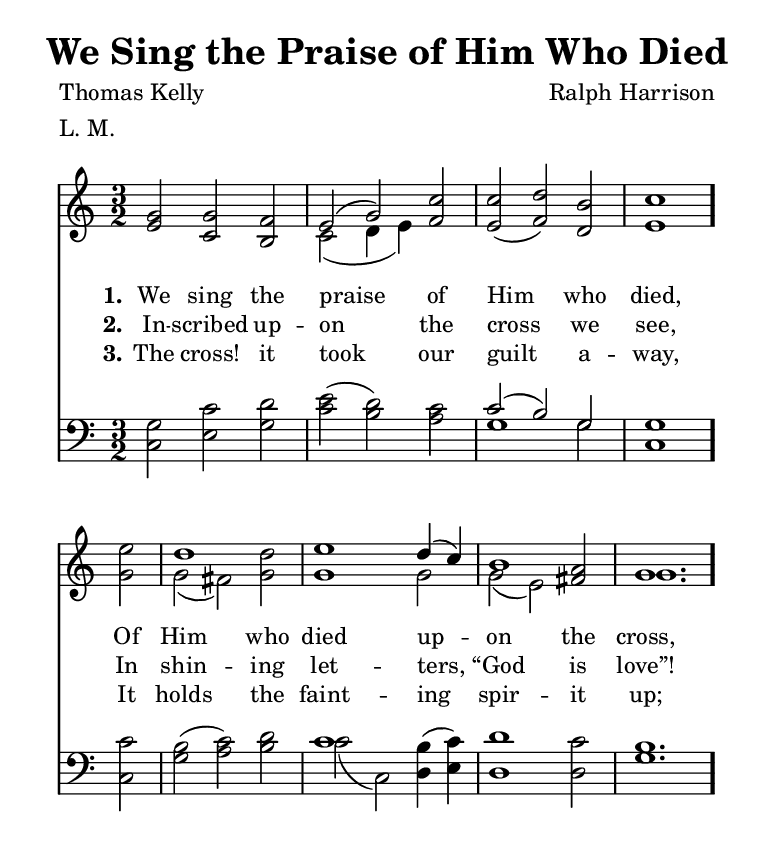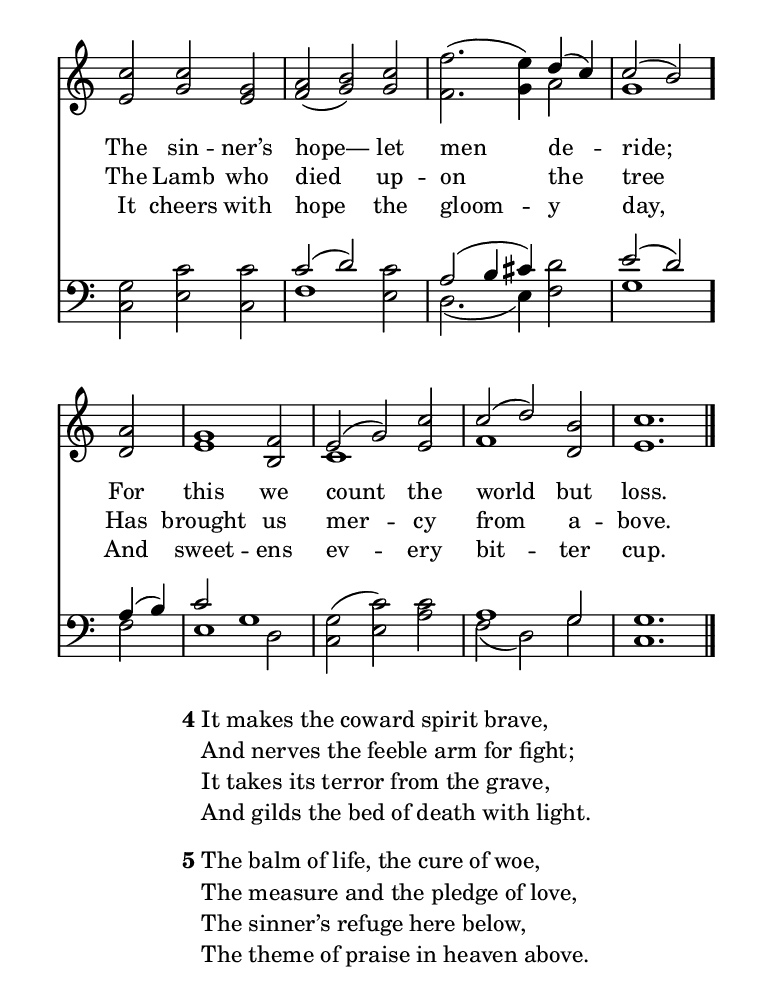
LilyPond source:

\include "common/global.ily"
\paper {
  \include "common/paper.ily"
  ragged-bottom = ##t
}

\header{
  %gospel
  hymnnumber = "131"
  title = "We Sing the Praise of Him Who Died"
  tunename = "Warrington" % see https://hymnary.org/tune/warrington_harrison
  meter = "L. M."
  poet = "Thomas Kelly" % see https://hymnary.org/text/we_sing_the_praise_of_him_who_died
  composer = "Ralph Harrison" % see https://hymnary.org/tune/warrington_harrison
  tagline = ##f
}

% for fermata in MIDI
ta = { \tempo 2=80 }
tb = { \tempo 2=40 }

global = {
  \include "common/overrides.ily"
  \override Staff.TimeSignature.style = #'numbered
  \time 3/2
  \override Score.MetronomeMark.transparent = ##t % hide all fermata changes too
  \ta
  \key c \major
  \autoBeamOff
}

notesSoprano = {
\global
\relative c'' {

g2 g f | e( g) c | c( d) b | c1
e2 | d1 d2 | e1 d4( c) | b1 a2 | g1. |
c2 c g | a( b) c | f2.( e4) d( c) | c2( b)
a | g1 f2 | e( g) c | c( d) b | c1. |

  \bar "|."

}
}

notesAlto = {
\global
\relative e' {

e2 c b | c( d4 e) f2 | e( f) d | e1
g2 | g( fis) g | g1 g2 | g( e) fis | g1. |
e2 g e | f( g) g | f2.( g4) a2 | g1
d2 | e1 b2 | c1 e2 | f1 d2 | e1. |

}
}

notesTenor = {
\global
\relative a {

g2 c d | e( d) c | c( b) g | g1
c2 | b( c) d | c1 b4( c) | d1 c2 | b1. |
g2 c c | c( d) c | a( b4 cis) d2 | e( d)
a4( b) | c2 g1 | g2( c) c | a1 g2 | g1. |

}
}

notesBass = {
\global
\relative f {

c2 e g | c( b) a | g1 g2 | c,1
c2 | g'( a) b | c( c,) d4( e) | d1 d2 | g1. |
c,2 e c | f1 e2 | d2.( e4) f2 | g1
f2 | e1 d2 | c( e) a | f( d) g | c,1. |

}
}

wordsA = \lyricmode {
\set stanza = "1."

We sing the praise of Him who died, \bar "."
Of Him who died up -- on the cross, \bar "."
The sin -- ner’s hope— let men de -- ride; \bar "."
For this we count the world but loss. \bar "."

}

wordsB = \lyricmode {
\set stanza = "2."

In -- scribed up -- on the cross we see,
In shin -- ing let -- ters, “God is love”!
The Lamb who died up -- on the tree
Has brought us mer -- cy from a -- bove.

}

wordsC = \lyricmode {
\set stanza = "3."

The cross! it took our guilt a -- way,
It holds the faint -- ing spir -- it up;
It cheers with hope the gloom -- y day,
And sweet -- ens ev -- ery bit -- ter cup.

}

wordsD = \markuplist {

\line { It makes the coward spirit brave, }
\line { And nerves the feeble arm for fight; }
\line { It takes its terror from the grave, }
\line { And gilds the bed of death with light. }

}

wordsE = \markuplist {

\line { The balm of life, the cure of woe, }
\line { The measure and the pledge of love, }
\line { The sinner’s refuge here below, }
\line { The theme of praise in heaven above. }

}

\score {
  \context ChoirStaff <<
    \context Staff = upper <<
      \set Staff.autoBeaming = ##f
      \set ChoirStaff.systemStartDelimiter = #'SystemStartBar
      \set ChoirStaff.printPartCombineTexts = ##f
      \partcombine #'(2 . 11) \notesSoprano \notesAlto
      \context NullVoice = sopranos { \voiceOne << \notesSoprano >> }
      \context Lyrics = one   \lyricsto sopranos \wordsA
      \context Lyrics = two   \lyricsto sopranos \wordsB
      \context Lyrics = three \lyricsto sopranos \wordsC
    >>
    \context Staff = men <<
      \set Staff.autoBeaming = ##f
      \clef bass
      \set ChoirStaff.printPartCombineTexts = ##f
      \partcombine #'(2 . 11) \notesTenor \notesBass
    >>
  >>
  \layout {
    \include "common/layout.ily"
  }
  #(cond ((ly:get-option 'eog-midi-permitted) #{ \midi{
    \include "common/midi.ily"
  } #}))
}

\markup { \column {
  \fill-line { \vcenter \column {
    \vspace #1
    \line{ \bold 4 \column { \wordsD } } \combine \null \vspace #0.4
    \line{ \bold 5 \column { \wordsE } }
  } }
} }

\version "2.19.49"  % necessary for upgrading to future LilyPond versions.

% vi:set et ts=2 sw=2 ai nocindent syntax=lilypond:
